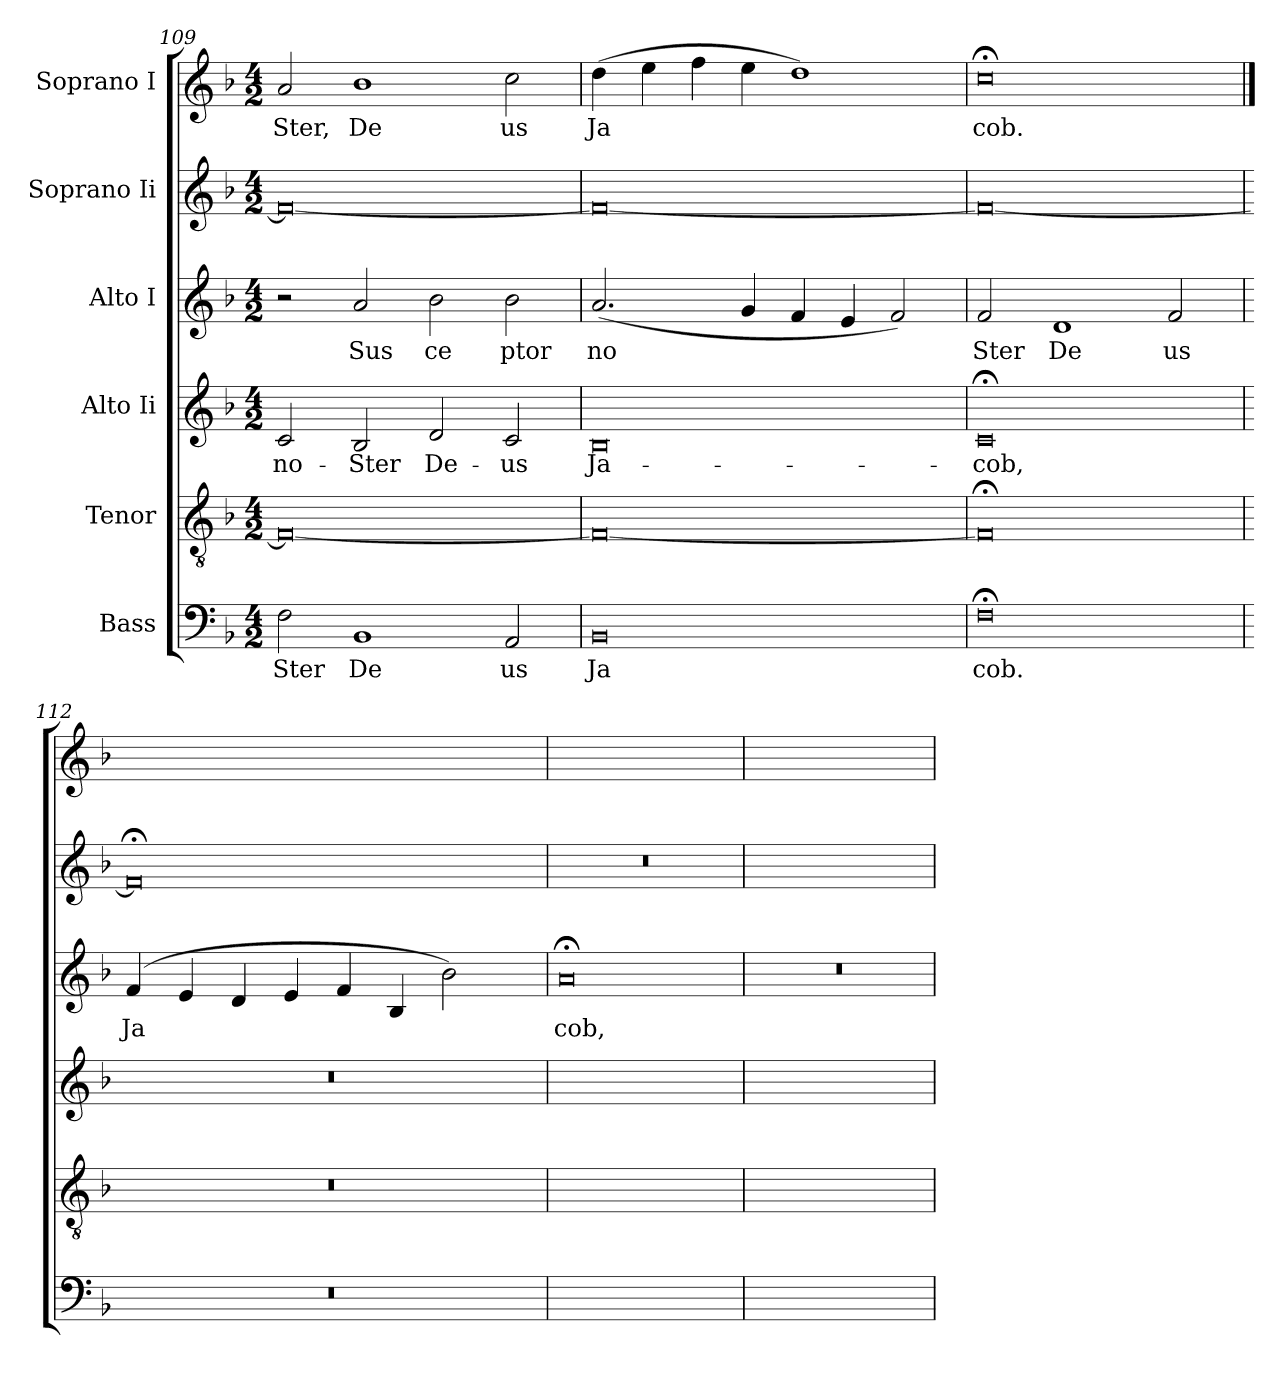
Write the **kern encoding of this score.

**kern	**text	**kern	**kern	**text	**kern	**text	**kern	**kern	**text
*part6	*part6	*part5	*part4	*part4	*part3	*part3	*part2	*part1	*part1
*staff6	*staff6	*staff5	*staff4	*staff4	*staff3	*staff3	*staff2	*staff1	*staff1
*I"Bass	*	*I"Tenor	*I"Alto Ii	*	*I"Alto I	*	*I"Soprano Ii	*I"Soprano I	*
*clefF4	*	*clefGv2	*clefG2	*	*clefG2	*	*clefG2	*clefG2	*
*k[b-]	*	*k[b-]	*k[b-]	*	*k[b-]	*	*k[b-]	*k[b-]	*
*F:	*	*F:	*F:	*	*F:	*	*F:	*F:	*
*M4/2	*	*M4/2	*M4/2	*	*M4/2	*	*M4/2	*M4/2	*
=109	=109	=109	=109	=109	=109	=109	=109	=109	=109
!	!LO:LY:b	!	!	!LO:LY:b	!	!	!	!	!LO:LY:b
2F\	Ster	0F_	2c/	no-	2r	.	0f_	2a/	Ster,
!	!LO:LY:b	!	!	!LO:LY:b	!	!LO:LY:b	!	!	!LO:LY:b
1BB-	De	.	2B-/	-Ster	2a/	Sus	.	1b-	De
!	!	!	!	!LO:LY:b	!	!LO:LY:b	!	!	!
.	.	.	2d/	De-	2b-\	ce	.	.	.
!	!LO:LY:b	!	!	!LO:LY:b	!	!LO:LY:b	!	!	!LO:LY:b
2AA/	us	.	2c/	-us	2b-\	ptor	.	2cc\	us
=110	=110	=110	=110	=110	=110	=110	=110	=110	=110
!	!LO:LY:b	!	!	!LO:LY:b	!	!LO:LY:b	!	!	!LO:LY:b
0BB-	Ja	0F_	0B-	Ja-	(<2.a/	no	0f_	(>4dd\	Ja
.	.	.	.	.	.	.	.	4ee\	.
.	.	.	.	.	.	.	.	4ff\	.
.	.	.	.	.	4g/	.	.	4ee\	.
.	.	.	.	.	4f/	.	.	1dd)	.
.	.	.	.	.	4e/	.	.	.	.
.	.	.	.	.	2f/)	.	.	.	.
=111	=111	=111	=111	=111	=111	=111	=111	=111	=111
!	!LO:LY:b	!	!	!LO:LY:b	!	!LO:LY:b	!	!	!LO:LY:b
0F;<	cob.	0F;<]	0c;<	-cob,	2f/	Ster	0f_	0cc;<	cob.
!	!	!	!	!	!	!LO:LY:b	!	!	!
.	.	.	.	.	1d	De	.	.	.
!	!	!	!	!	!	!LO:LY:b	!	!	!
.	.	.	.	.	2f/	us	.	.	.
=112	==112	=112	=112	==112	=112	==112	=112	==112	==112
!	!	!	!	!	!	!LO:LY:b	!	!	!
0r	.	0r	0r	.	(>4f/	Ja	0f;<]	4ryy	.
.	.	.	.	.	4e/	.	.	4ryy	.
.	.	.	.	.	4d/	.	.	4ryy	.
.	.	.	.	.	4e/	.	.	4ryy	.
.	.	.	.	.	4f/	.	.	4ryy	.
.	.	.	.	.	4B-/	.	.	4ryy	.
.	.	.	.	.	2b-\)	.	.	4ryy	.
.	.	.	.	.	.	.	.	4ryy	.
=	=	=	=	=	=	=	=	=	=
!	!	!	!	!	!	!LO:LY:b	!	!	!
0ryy	.	0ryy	0ryy	.	0a;<	cob,	0r	0ryy	.
=	=	=	=	=	=	=	=	=	=
0ryy	.	0ryy	0ryy	.	0r	.	0ryy	0ryy	.
=	=	=	=	=	=	=	=	=	=
*-	*-	*-	*-	*-	*-	*-	*-	*-	*-
